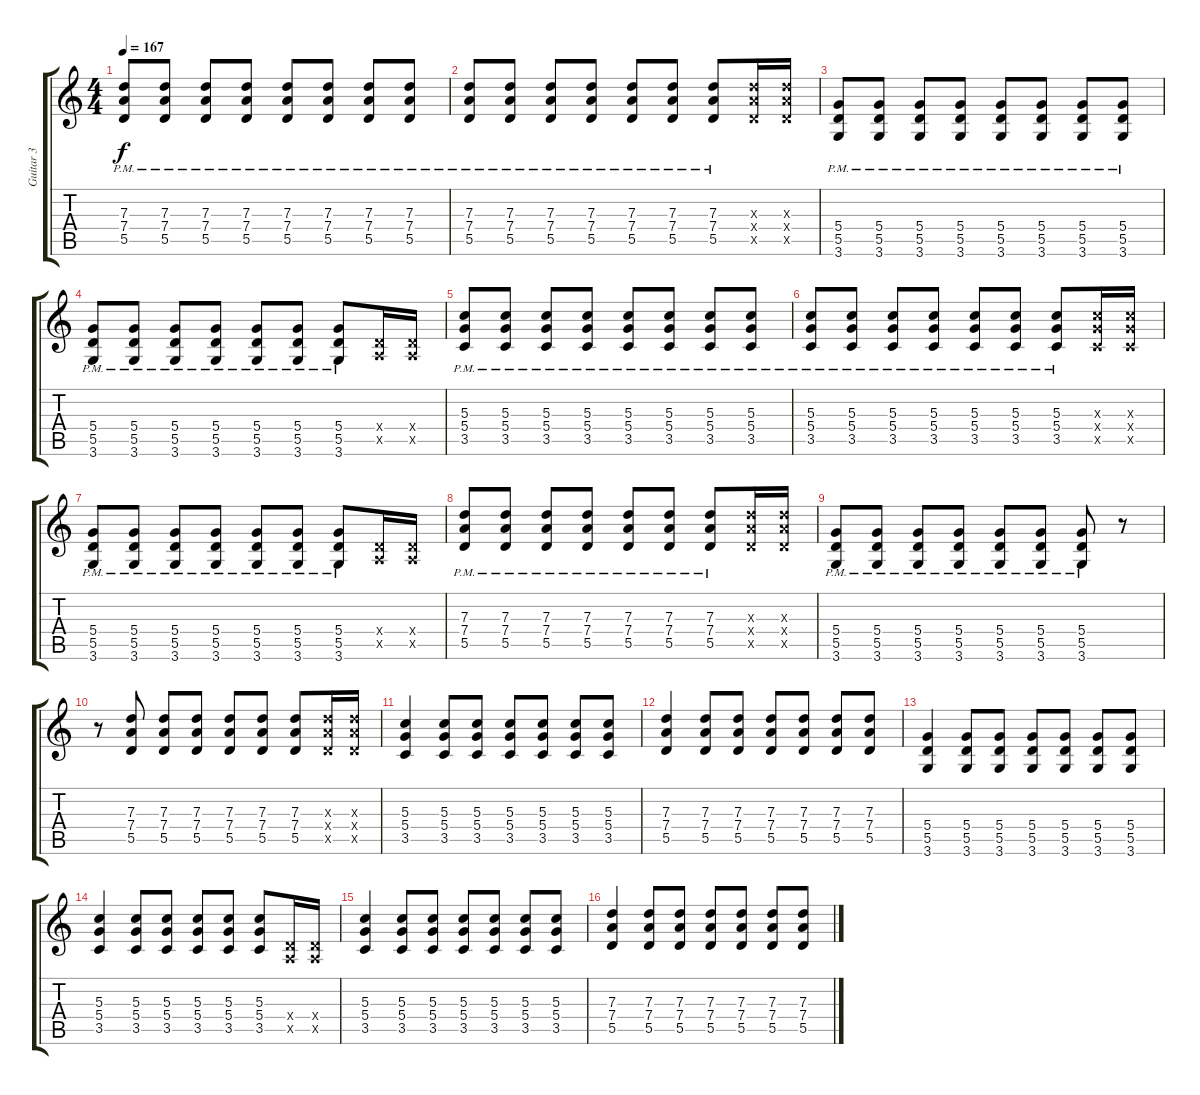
\track ("Guitar 3" "Guitar 3") {instrument overdrivenguitar}
\staff {score tabs}
\tuning (E4 B3 G3 D3 A2 E2) {hide}
\ts (4 4)
\tempo 167
\clef g2
\ks c
(7.3{pm} 7.4{pm} 5.5{pm}).8{dy f} (7.3{pm} 7.4{pm} 5.5{pm}).8 (7.3{pm} 7.4{pm} 5.5{pm}).8 (7.3{pm} 7.4{pm} 5.5{pm}).8 (7.3{pm} 7.4{pm} 5.5{pm}).8 (7.3{pm} 7.4{pm} 5.5{pm}).8 (7.3{pm} 7.4{pm} 5.5{pm}).8 (7.3{pm} 7.4{pm} 5.5{pm}).8 |
(7.3{pm} 7.4{pm} 5.5{pm}).8 (7.3{pm} 7.4{pm} 5.5{pm}).8 (7.3{pm} 7.4{pm} 5.5{pm}).8 (7.3{pm} 7.4{pm} 5.5{pm}).8 (7.3{pm} 7.4{pm} 5.5{pm}).8 (7.3{pm} 7.4{pm} 5.5{pm}).8 (7.3{pm} 7.4{pm} 5.5{pm}).8 (7.3{x} 7.4{x} 5.5{x}).16 (7.3{x} 7.4{x} 5.5{x}).16 |
(5.4{pm} 5.5{pm} 3.6{pm}).8 (5.4{pm} 5.5{pm} 3.6{pm}).8 (5.4{pm} 5.5{pm} 3.6{pm}).8 (5.4{pm} 5.5{pm} 3.6{pm}).8 (5.4{pm} 5.5{pm} 3.6{pm}).8 (5.4{pm} 5.5{pm} 3.6{pm}).8 (5.4{pm} 5.5{pm} 3.6{pm}).8 (5.4{pm} 5.5{pm} 3.6{pm}).8 |
(5.4{pm} 5.5{pm} 3.6{pm}).8 (5.4{pm} 5.5{pm} 3.6{pm}).8 (5.4{pm} 5.5{pm} 3.6{pm}).8 (5.4{pm} 5.5{pm} 3.6{pm}).8 (5.4{pm} 5.5{pm} 3.6{pm}).8 (5.4{pm} 5.5{pm} 3.6{pm}).8 (5.4{pm} 5.5{pm} 3.6{pm}).8 (0.4{x} 0.5{x}).16 (0.4{x} 0.5{x}).16 |
(5.3{pm} 5.4{pm} 3.5{pm}).8 (5.3{pm} 5.4{pm} 3.5{pm}).8 (5.3{pm} 5.4{pm} 3.5{pm}).8 (5.3{pm} 5.4{pm} 3.5{pm}).8 (5.3{pm} 5.4{pm} 3.5{pm}).8 (5.3{pm} 5.4{pm} 3.5{pm}).8 (5.3{pm} 5.4{pm} 3.5{pm}).8 (5.3{pm} 5.4{pm} 3.5{pm}).8 |
(5.3{pm} 5.4{pm} 3.5{pm}).8 (5.3{pm} 5.4{pm} 3.5{pm}).8 (5.3{pm} 5.4{pm} 3.5{pm}).8 (5.3{pm} 5.4{pm} 3.5{pm}).8 (5.3{pm} 5.4{pm} 3.5{pm}).8 (5.3{pm} 5.4{pm} 3.5{pm}).8 (5.3{pm} 5.4{pm} 3.5{pm}).8 (5.3{x} 5.4{x} 3.5{x}).16 (5.3{x} 5.4{x} 3.5{x}).16 |
(5.4{pm} 5.5{pm} 3.6{pm}).8 (5.4{pm} 5.5{pm} 3.6{pm}).8 (5.4{pm} 5.5{pm} 3.6{pm}).8 (5.4{pm} 5.5{pm} 3.6{pm}).8 (5.4{pm} 5.5{pm} 3.6{pm}).8 (5.4{pm} 5.5{pm} 3.6{pm}).8 (5.4{pm} 5.5{pm} 3.6{pm}).8 (0.4{x} 0.5{x}).16 (0.4{x} 0.5{x}).16 |
(7.3{pm} 7.4{pm} 5.5{pm}).8 (7.3{pm} 7.4{pm} 5.5{pm}).8 (7.3{pm} 7.4{pm} 5.5{pm}).8 (7.3{pm} 7.4{pm} 5.5{pm}).8 (7.3{pm} 7.4{pm} 5.5{pm}).8 (7.3{pm} 7.4{pm} 5.5{pm}).8 (7.3{pm} 7.4{pm} 5.5{pm}).8 (7.3{x} 7.4{x} 5.5{x}).16 (7.3{x} 7.4{x} 5.5{x}).16 |
(5.4{pm} 5.5{pm} 3.6{pm}).8 (5.4{pm} 5.5{pm} 3.6{pm}).8 (5.4{pm} 5.5{pm} 3.6{pm}).8 (5.4{pm} 5.5{pm} 3.6{pm}).8 (5.4{pm} 5.5{pm} 3.6{pm}).8 (5.4{pm} 5.5{pm} 3.6{pm}).8 (5.4{pm} 5.5{pm} 3.6{pm}).8 r.8 |
r.8 (7.3 7.4 5.5).8 (7.3 7.4 5.5).8 (7.3 7.4 5.5).8 (7.3 7.4 5.5).8 (7.3 7.4 5.5).8 (7.3 7.4 5.5).8 (7.3{x} 7.4{x} 5.5{x}).16 (7.3{x} 7.4{x} 5.5{x}).16 |
(5.3 5.4 3.5).4 (5.3 5.4 3.5).8 (5.3 5.4 3.5).8 (5.3 5.4 3.5).8 (5.3 5.4 3.5).8 (5.3 5.4 3.5).8 (5.3 5.4 3.5).8 |
(7.3 7.4 5.5).4 (7.3 7.4 5.5).8 (7.3 7.4 5.5).8 (7.3 7.4 5.5).8 (7.3 7.4 5.5).8 (7.3 7.4 5.5).8 (7.3 7.4 5.5).8 |
(5.4 5.5 3.6).4 (5.4 5.5 3.6).8 (5.4 5.5 3.6).8 (5.4 5.5 3.6).8 (5.4 5.5 3.6).8 (5.4 5.5 3.6).8 (5.4 5.5 3.6).8 |
(5.3 5.4 3.5).4 (5.3 5.4 3.5).8 (5.3 5.4 3.5).8 (5.3 5.4 3.5).8 (5.3 5.4 3.5).8 (5.3 5.4 3.5).8 (0.4{x} 0.5{x}).16 (0.4{x} 0.5{x}).16 |
(5.3 5.4 3.5).4 (5.3 5.4 3.5).8 (5.3 5.4 3.5).8 (5.3 5.4 3.5).8 (5.3 5.4 3.5).8 (5.3 5.4 3.5).8 (5.3 5.4 3.5).8 |
(7.3 7.4 5.5).4 (7.3 7.4 5.5).8 (7.3 7.4 5.5).8 (7.3 7.4 5.5).8 (7.3 7.4 5.5).8 (7.3 7.4 5.5).8 (7.3 7.4 5.5).8
